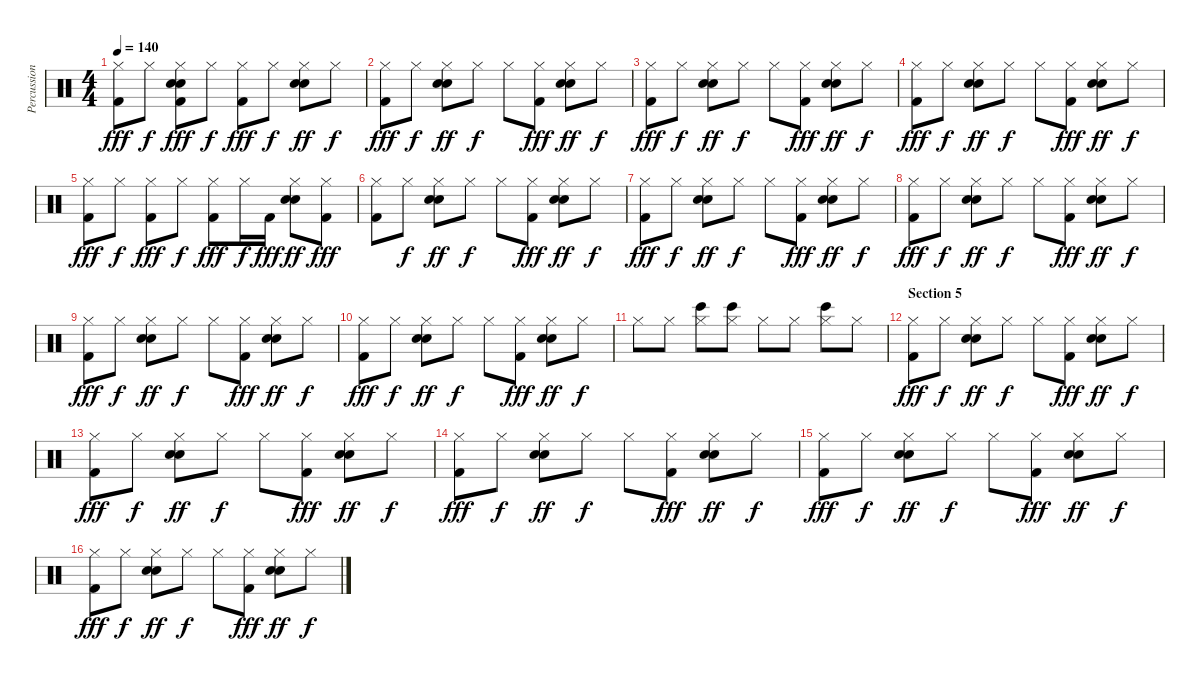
\track ("Percussion" "Percussion") {instrument percussion}
\staff {score}
\articulation defaults
\ts (4 4)
\tempo 140
\clef neutral
\ks c
("Hi-Hat (closed)" "Kick (hit) 2").8{dy fff} "Hi-Hat (closed)".8{dy f} ("Hi-Hat (closed)" "Electric Snare (hit)" "Snare (hit) 2" "Kick (hit) 2").8{dy fff} "Hi-Hat (closed)".8{dy f} ("Hi-Hat (closed)" "Kick (hit) 2").8{dy fff} "Hi-Hat (closed)".8{dy f} ("Hi-Hat (closed)" "Electric Snare (hit)" "Snare (hit) 2").8{dy ff} "Hi-Hat (closed)".8{dy f} |
("Hi-Hat (closed)" "Kick (hit) 2").8{dy fff} "Hi-Hat (closed)".8{dy f} ("Hi-Hat (closed)" "Electric Snare (hit)" "Snare (hit) 2").8{dy ff} "Hi-Hat (closed)".8{dy f} "Hi-Hat (closed)".8 ("Hi-Hat (closed)" "Kick (hit) 2").8{dy fff} ("Hi-Hat (closed)" "Electric Snare (hit)" "Snare (hit) 2").8{dy ff} "Hi-Hat (closed)".8{dy f} |
("Hi-Hat (closed)" "Kick (hit) 2").8{dy fff} "Hi-Hat (closed)".8{dy f} ("Hi-Hat (closed)" "Electric Snare (hit)" "Snare (hit) 2").8{dy ff} "Hi-Hat (closed)".8{dy f} "Hi-Hat (closed)".8 ("Hi-Hat (closed)" "Kick (hit) 2").8{dy fff} ("Hi-Hat (closed)" "Electric Snare (hit)" "Snare (hit) 2").8{dy ff} "Hi-Hat (closed)".8{dy f} |
("Hi-Hat (closed)" "Kick (hit) 2").8{dy fff} "Hi-Hat (closed)".8{dy f} ("Hi-Hat (closed)" "Electric Snare (hit)" "Snare (hit) 2").8{dy ff} "Hi-Hat (closed)".8{dy f} "Hi-Hat (closed)".8 ("Hi-Hat (closed)" "Kick (hit) 2").8{dy fff} ("Hi-Hat (closed)" "Electric Snare (hit)" "Snare (hit) 2").8{dy ff} "Hi-Hat (closed)".8{dy f} |
("Hi-Hat (closed)" "Kick (hit) 2").8{dy fff} "Hi-Hat (closed)".8{dy f} ("Hi-Hat (closed)" "Kick (hit) 2").8{dy fff} "Hi-Hat (closed)".8{dy f} ("Hi-Hat (closed)" "Kick (hit) 2").8{dy fff} "Hi-Hat (closed)".16{dy f} "Kick (hit) 2".16{dy fff} ("Hi-Hat (closed)" "Electric Snare (hit)" "Snare (hit) 2").8{dy ff} ("Hi-Hat (closed)" "Kick (hit) 2").8{dy fff} |
("Hi-Hat (closed)" "Kick (hit) 2").8 "Hi-Hat (closed)".8{dy f} ("Hi-Hat (closed)" "Electric Snare (hit)" "Snare (hit) 2").8{dy ff} "Hi-Hat (closed)".8{dy f} "Hi-Hat (closed)".8 ("Hi-Hat (closed)" "Kick (hit) 2").8{dy fff} ("Hi-Hat (closed)" "Electric Snare (hit)" "Snare (hit) 2").8{dy ff} "Hi-Hat (closed)".8{dy f} |
("Hi-Hat (closed)" "Kick (hit) 2").8{dy fff} "Hi-Hat (closed)".8{dy f} ("Hi-Hat (closed)" "Electric Snare (hit)" "Snare (hit) 2").8{dy ff} "Hi-Hat (closed)".8{dy f} "Hi-Hat (closed)".8 ("Hi-Hat (closed)" "Kick (hit) 2").8{dy fff} ("Hi-Hat (closed)" "Electric Snare (hit)" "Snare (hit) 2").8{dy ff} "Hi-Hat (closed)".8{dy f} |
("Hi-Hat (closed)" "Kick (hit) 2").8{dy fff} "Hi-Hat (closed)".8{dy f} ("Hi-Hat (closed)" "Electric Snare (hit)" "Snare (hit) 2").8{dy ff} "Hi-Hat (closed)".8{dy f} "Hi-Hat (closed)".8 ("Hi-Hat (closed)" "Kick (hit) 2").8{dy fff} ("Hi-Hat (closed)" "Electric Snare (hit)" "Snare (hit) 2").8{dy ff} "Hi-Hat (closed)".8{dy f} |
("Hi-Hat (closed)" "Kick (hit) 2").8{dy fff} "Hi-Hat (closed)".8{dy f} ("Hi-Hat (closed)" "Electric Snare (hit)" "Snare (hit) 2").8{dy ff} "Hi-Hat (closed)".8{dy f} "Hi-Hat (closed)".8 ("Hi-Hat (closed)" "Kick (hit) 2").8{dy fff} ("Hi-Hat (closed)" "Electric Snare (hit)" "Snare (hit) 2").8{dy ff} "Hi-Hat (closed)".8{dy f} |
("Hi-Hat (closed)" "Kick (hit) 2").8{dy fff} "Hi-Hat (closed)".8{dy f} ("Hi-Hat (closed)" "Electric Snare (hit)" "Snare (hit) 2").8{dy ff} "Hi-Hat (closed)".8{dy f} "Hi-Hat (closed)".8 ("Hi-Hat (closed)" "Kick (hit) 2").8{dy fff} ("Hi-Hat (closed)" "Electric Snare (hit)" "Snare (hit) 2").8{dy ff} "Hi-Hat (closed)".8{dy f} |
"Hi-Hat (closed)".8 "Hi-Hat (closed)".8 ("Hi-Hat (closed)" "Bongo High (hit)").8 ("Hi-Hat (closed)" "Bongo High (hit)").8 "Hi-Hat (closed)".8 "Hi-Hat (closed)".8 ("Hi-Hat (closed)" "Bongo High (hit)").8 "Hi-Hat (closed)".8 |
\section ("" "Section 5")
("Hi-Hat (closed)" "Kick (hit) 2").8{dy fff} "Hi-Hat (closed)".8{dy f} ("Hi-Hat (closed)" "Electric Snare (hit)" "Snare (hit) 2").8{dy ff} "Hi-Hat (closed)".8{dy f} "Hi-Hat (closed)".8 ("Hi-Hat (closed)" "Kick (hit) 2").8{dy fff} ("Hi-Hat (closed)" "Electric Snare (hit)" "Snare (hit) 2").8{dy ff} "Hi-Hat (closed)".8{dy f} |
("Hi-Hat (closed)" "Kick (hit) 2").8{dy fff} "Hi-Hat (closed)".8{dy f} ("Hi-Hat (closed)" "Electric Snare (hit)" "Snare (hit) 2").8{dy ff} "Hi-Hat (closed)".8{dy f} "Hi-Hat (closed)".8 ("Hi-Hat (closed)" "Kick (hit) 2").8{dy fff} ("Hi-Hat (closed)" "Electric Snare (hit)" "Snare (hit) 2").8{dy ff} "Hi-Hat (closed)".8{dy f} |
("Hi-Hat (closed)" "Kick (hit) 2").8{dy fff} "Hi-Hat (closed)".8{dy f} ("Hi-Hat (closed)" "Electric Snare (hit)" "Snare (hit) 2").8{dy ff} "Hi-Hat (closed)".8{dy f} "Hi-Hat (closed)".8 ("Hi-Hat (closed)" "Kick (hit) 2").8{dy fff} ("Hi-Hat (closed)" "Electric Snare (hit)" "Snare (hit) 2").8{dy ff} "Hi-Hat (closed)".8{dy f} |
("Hi-Hat (closed)" "Kick (hit) 2").8{dy fff} "Hi-Hat (closed)".8{dy f} ("Hi-Hat (closed)" "Electric Snare (hit)" "Snare (hit) 2").8{dy ff} "Hi-Hat (closed)".8{dy f} "Hi-Hat (closed)".8 ("Hi-Hat (closed)" "Kick (hit) 2").8{dy fff} ("Hi-Hat (closed)" "Electric Snare (hit)" "Snare (hit) 2").8{dy ff} "Hi-Hat (closed)".8{dy f} |
("Hi-Hat (closed)" "Kick (hit) 2").8{dy fff} "Hi-Hat (closed)".8{dy f} ("Hi-Hat (closed)" "Electric Snare (hit)" "Snare (hit) 2").8{dy ff} "Hi-Hat (closed)".8{dy f} "Hi-Hat (closed)".8 ("Hi-Hat (closed)" "Kick (hit) 2").8{dy fff} ("Hi-Hat (closed)" "Electric Snare (hit)" "Snare (hit) 2").8{dy ff} "Hi-Hat (closed)".8{dy f}
